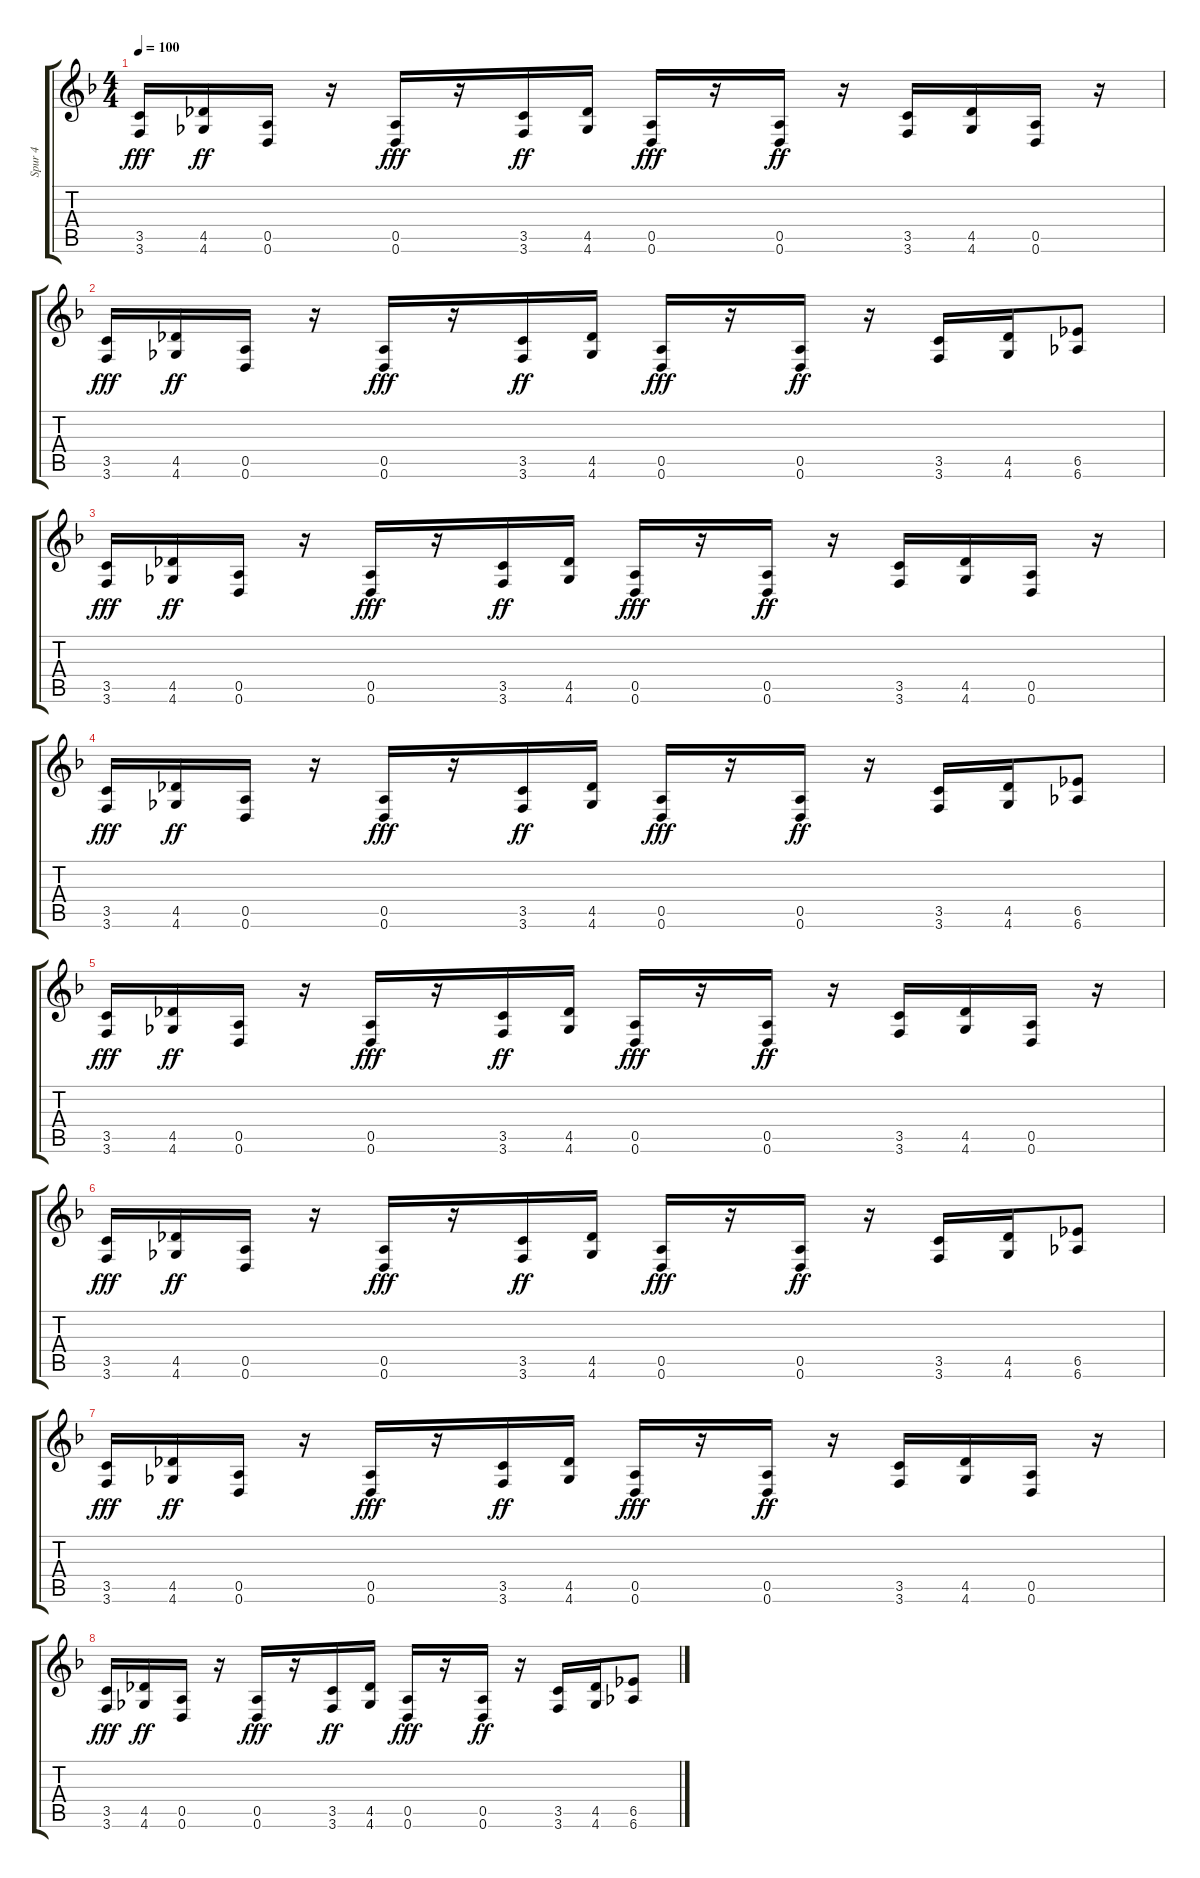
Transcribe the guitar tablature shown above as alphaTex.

\track ("Spur 4" "Spur 4") {instrument overdrivenguitar}
\staff {score tabs}
\tuning (E4 B3 G3 D3 A2 D2) {hide}
\ts (4 4)
\tempo 100
\clef g2
\ks dminor
(3.5 3.6).16{dy fff} (4.5 4.6).16{dy ff} (0.5 0.6).16 r.16 (0.5 0.6).16{dy fff} r.16 (3.5 3.6).16{dy ff} (4.5 4.6).16 (0.5 0.6).16{dy fff} r.16 (0.5 0.6).16{dy ff} r.16 (3.5 3.6).16 (4.5 4.6).16 (0.5 0.6).16 r.16 |
(3.5 3.6).16{dy fff} (4.5 4.6).16{dy ff} (0.5 0.6).16 r.16 (0.5 0.6).16{dy fff} r.16 (3.5 3.6).16{dy ff} (4.5 4.6).16 (0.5 0.6).16{dy fff} r.16 (0.5 0.6).16{dy ff} r.16 (3.5 3.6).16 (4.5 4.6).16 (6.5 6.6).8 |
(3.5 3.6).16{dy fff} (4.5 4.6).16{dy ff} (0.5 0.6).16 r.16 (0.5 0.6).16{dy fff} r.16 (3.5 3.6).16{dy ff} (4.5 4.6).16 (0.5 0.6).16{dy fff} r.16 (0.5 0.6).16{dy ff} r.16 (3.5 3.6).16 (4.5 4.6).16 (0.5 0.6).16 r.16 |
(3.5 3.6).16{dy fff} (4.5 4.6).16{dy ff} (0.5 0.6).16 r.16 (0.5 0.6).16{dy fff} r.16 (3.5 3.6).16{dy ff} (4.5 4.6).16 (0.5 0.6).16{dy fff} r.16 (0.5 0.6).16{dy ff} r.16 (3.5 3.6).16 (4.5 4.6).16 (6.5 6.6).8 |
(3.5 3.6).16{dy fff} (4.5 4.6).16{dy ff} (0.5 0.6).16 r.16 (0.5 0.6).16{dy fff} r.16 (3.5 3.6).16{dy ff} (4.5 4.6).16 (0.5 0.6).16{dy fff} r.16 (0.5 0.6).16{dy ff} r.16 (3.5 3.6).16 (4.5 4.6).16 (0.5 0.6).16 r.16 |
(3.5 3.6).16{dy fff} (4.5 4.6).16{dy ff} (0.5 0.6).16 r.16 (0.5 0.6).16{dy fff} r.16 (3.5 3.6).16{dy ff} (4.5 4.6).16 (0.5 0.6).16{dy fff} r.16 (0.5 0.6).16{dy ff} r.16 (3.5 3.6).16 (4.5 4.6).16 (6.5 6.6).8 |
(3.5 3.6).16{dy fff} (4.5 4.6).16{dy ff} (0.5 0.6).16 r.16 (0.5 0.6).16{dy fff} r.16 (3.5 3.6).16{dy ff} (4.5 4.6).16 (0.5 0.6).16{dy fff} r.16 (0.5 0.6).16{dy ff} r.16 (3.5 3.6).16 (4.5 4.6).16 (0.5 0.6).16 r.16 |
(3.5 3.6).16{dy fff} (4.5 4.6).16{dy ff} (0.5 0.6).16 r.16 (0.5 0.6).16{dy fff} r.16 (3.5 3.6).16{dy ff} (4.5 4.6).16 (0.5 0.6).16{dy fff} r.16 (0.5 0.6).16{dy ff} r.16 (3.5 3.6).16 (4.5 4.6).16 (6.5 6.6).8
